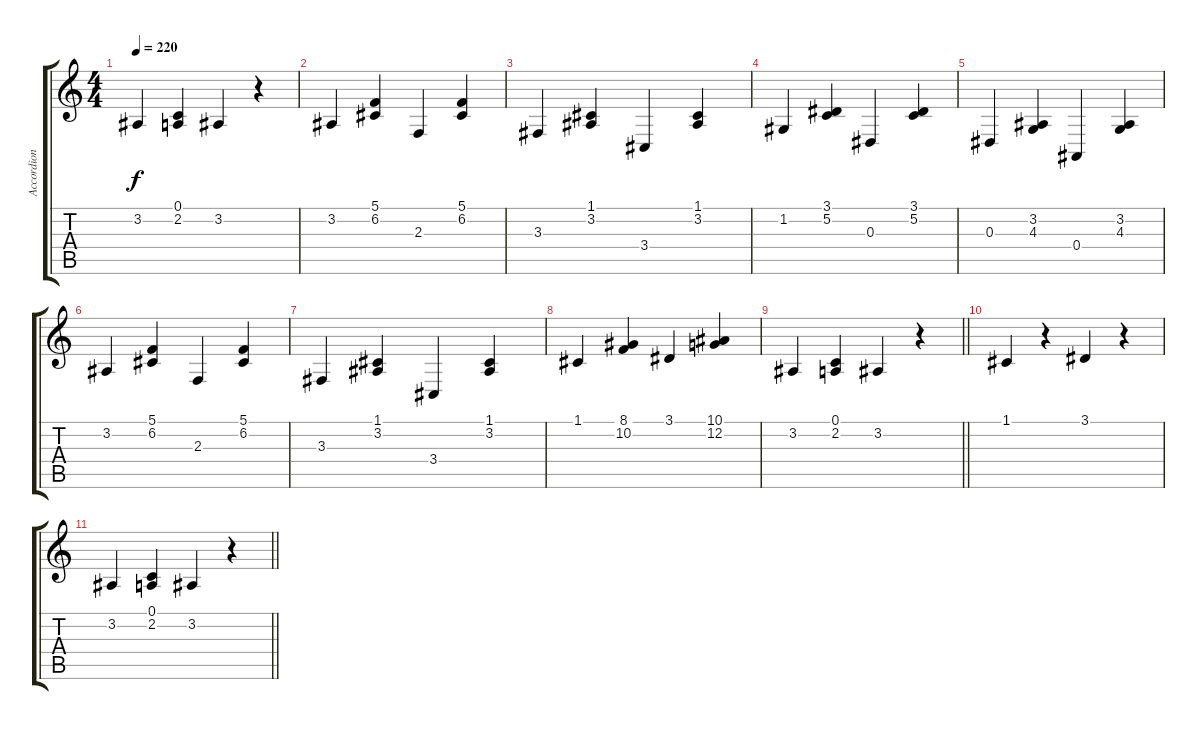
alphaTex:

\track ("Accordion LH" "Accordion ") {instrument accordion}
\staff {score tabs}
\tuning (C4 G3 Eb3 Bb2 F2 C2) {hide}
\ts (4 4)
\tempo 220
\clef g2
\ks c
3.2.4{dy f} (0.1 2.2).4 3.2.4 r.4 |
3.2.4 (5.1 6.2).4 2.3.4 (5.1 6.2).4 |
3.3.4 (1.1 3.2).4 3.4.4 (1.1 3.2).4 |
1.2.4 (3.1 5.2).4 0.3.4 (3.1 5.2).4 |
0.3.4 (3.2 4.3).4 0.4.4 (3.2 4.3).4 |
3.2.4 (5.1 6.2).4 2.3.4 (5.1 6.2).4 |
3.3.4 (1.1 3.2).4 3.4.4 (1.1 3.2).4 |
1.1.4 (8.1 10.2).4 3.1.4 (10.1 12.2).4 |
\barLineRight lightlight
3.2.4 (0.1 2.2).4 3.2.4 r.4 |
1.1.4 r.4 3.1.4 r.4 |
\barLineRight lightlight
3.2.4 (0.1 2.2).4 3.2.4 r.4
